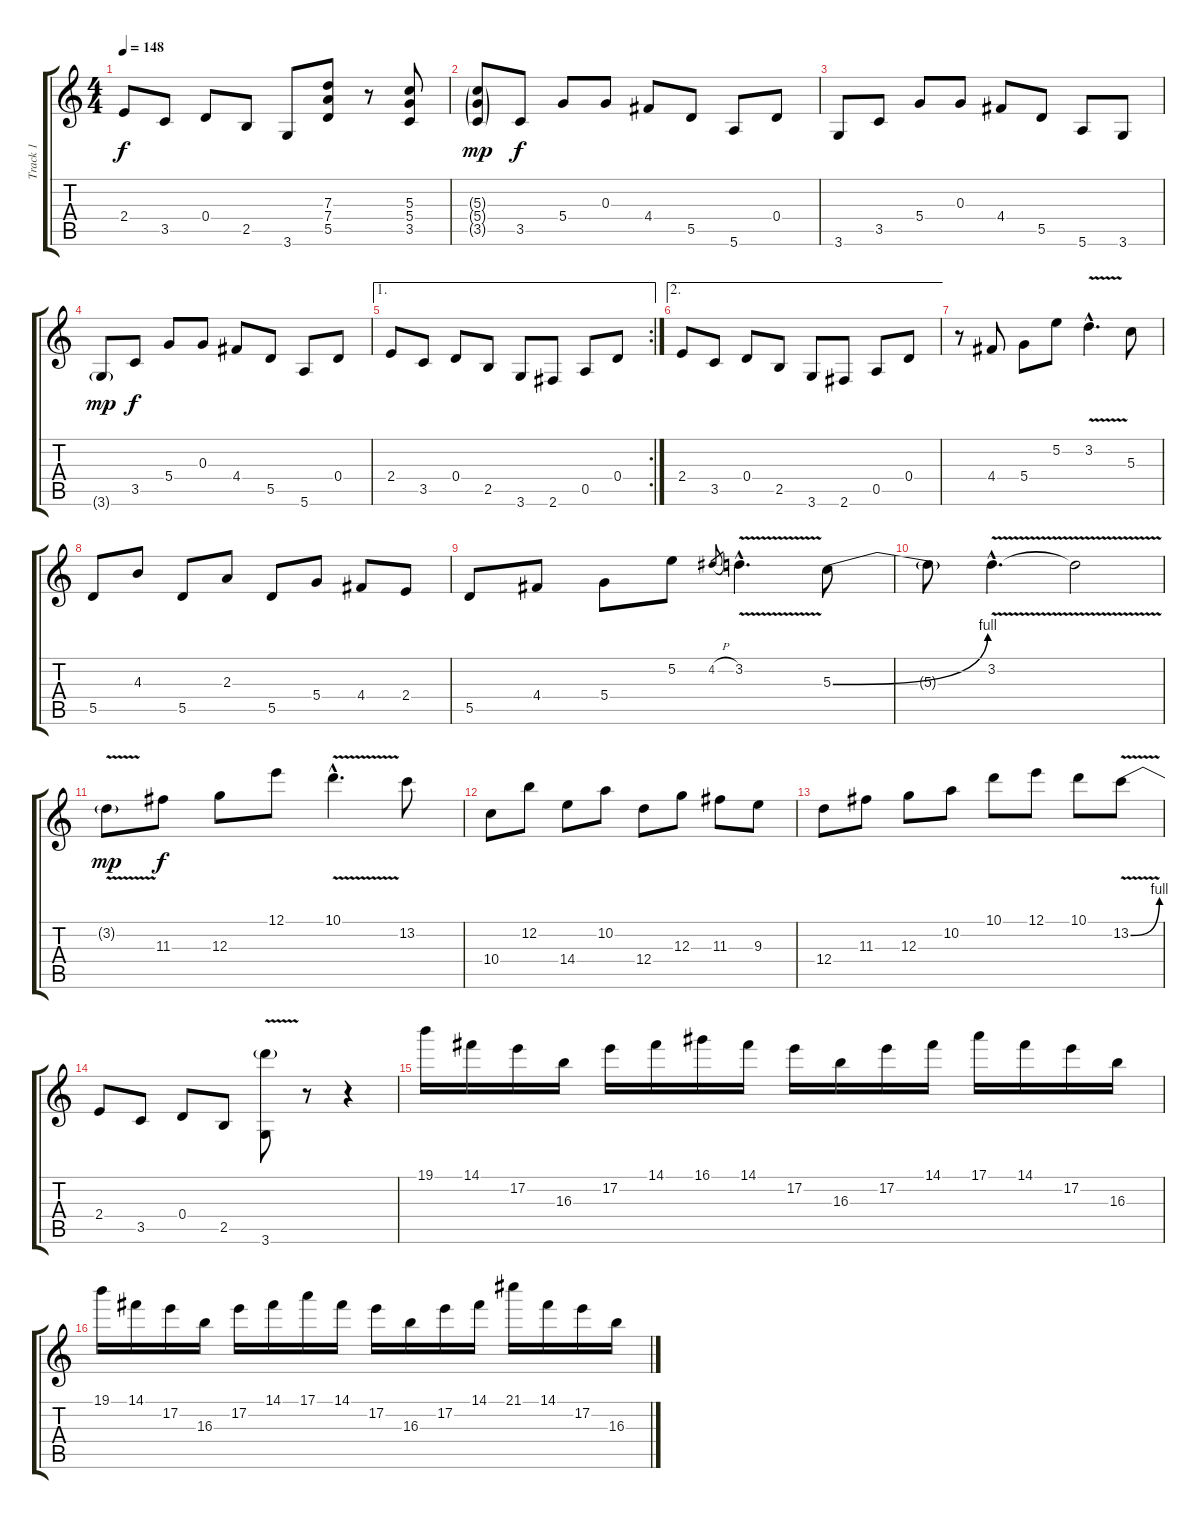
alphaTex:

\track ("Track 1" "Track 1") {instrument distortionguitar}
\staff {score tabs}
\tuning (E4 B3 G3 D3 A2 E2) {hide}
\ts (4 4)
\tempo 148
\clef g2
\ks c
2.4.8{dy f} 3.5.8 0.4.8 2.5.8 3.6.8 (7.3 7.4 5.5).8 r.8 (5.3 5.4 3.5).8 |
(5.3{g} 5.4{g} 3.5{g}).8{dy mp} 3.5.8{dy f} 5.4.8 0.3.8 4.4.8 5.5.8 5.6.8 0.4.8 |
3.6.8 3.5.8 5.4.8 0.3.8 4.4.8 5.5.8 5.6.8 3.6.8 |
3.6{g}.8{dy mp} 3.5.8{dy f} 5.4.8 0.3.8 4.4.8 5.5.8 5.6.8 0.4.8 |
\ae 1
\rc 2
2.4.8 3.5.8 0.4.8 2.5.8 3.6.8 2.6.8 0.5.8 0.4.8 |
\ae 2
2.4.8 3.5.8 0.4.8 2.5.8 3.6.8 2.6.8 0.5.8 0.4.8 |
r.8{instrument distortionguitar} 4.4.8 5.4.8 5.2.8 3.2{v hac}.4{d} 5.3.8 |
5.5.8 4.3.8 5.5.8 2.3.8 5.5.8 5.4.8 4.4.8 2.4.8 |
5.5.8 4.4.8 5.4.8 5.2.8 4.2{h}.8{gr} 3.2{v hac}.4{d} 5.3{be (bend 0 0 60 4)}.8 |
5.3{t}.8 3.2{v hac}.4{d} 3.2{t}.2 |
3.2{v g}.8{dy mp} 11.3.8{dy f} 12.3.8 12.1.8 10.1{v hac}.4{d} 13.2.8 |
10.4.8 12.2.8 14.4.8 10.2.8 12.4.8 12.3.8 11.3.8 9.3.8 |
12.4.8 11.3.8 12.3.8 10.2.8 10.1.8 12.1.8 10.1.8 13.2{be (bend 0 0 60 4) v}.8 |
2.4.8 3.5.8 0.4.8 2.5.8 (13.2{t} 3.6).8 r.8 r.4 |
19.1.16 14.1.16 17.2.16 16.3.16 17.2.16 14.1.16 16.1.16 14.1.16 17.2.16 16.3.16 17.2.16 14.1.16 17.1.16 14.1.16 17.2.16 16.3.16 |
19.1.16 14.1.16 17.2.16 16.3.16 17.2.16 14.1.16 17.1.16 14.1.16 17.2.16 16.3.16 17.2.16 14.1.16 21.1.16 14.1.16 17.2.16 16.3.16
